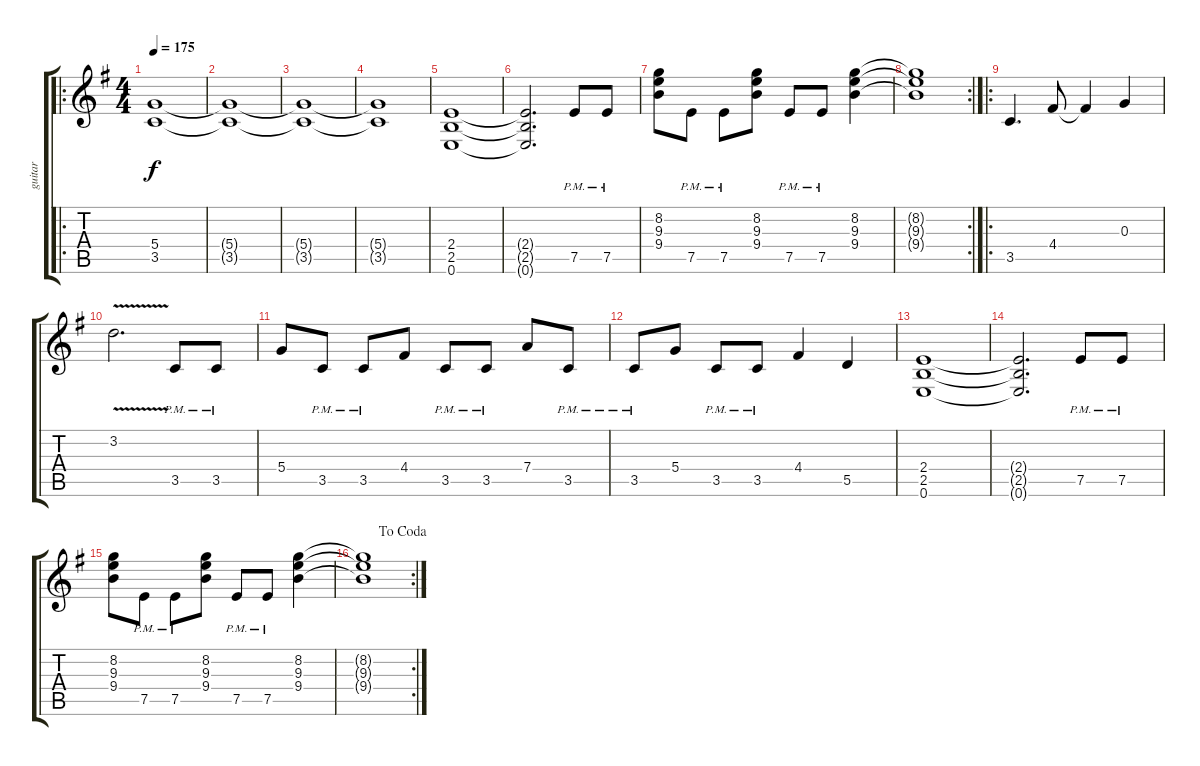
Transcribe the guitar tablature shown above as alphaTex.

\track ("guitar" "guitar") {instrument distortionguitar}
\staff {score tabs}
\tuning (E4 B3 G3 D3 A2 E2) {hide}
\ro
\ts (4 4)
\tempo 175
\clef g2
\ks g
(5.4 3.5).1{dy f} |
(5.4{t} 3.5{t}).1 |
(5.4{t} 3.5{t}).1 |
(5.4{t} 3.5{t}).1 |
(2.4 2.5 0.6).1 |
(2.4{t} 2.5{t} 0.6{t}).2{d} 7.5{pm}.8 7.5{pm}.8 |
(8.2 9.3 9.4).8 7.5{pm}.8 7.5{pm}.8 (8.2 9.3 9.4).8 7.5{pm}.8 7.5{pm}.8 (8.2 9.3 9.4).4 |
\rc 2
(8.2{t} 9.3{t} 9.4{t}).1 |
\ro
3.5.4{d} 4.4.8 4.4{t}.4 0.3.4 |
3.2{v}.2{d} 3.5{pm}.8 3.5{pm}.8 |
5.4.8 3.5{pm}.8 3.5{pm}.8 4.4.8 3.5{pm}.8 3.5{pm}.8 7.4.8 3.5{pm}.8 |
3.5{pm}.8 5.4.8 3.5{pm}.8 3.5{pm}.8 4.4.4 5.5.4 |
(2.4 2.5 0.6).1 |
(2.4{t} 2.5{t} 0.6{t}).2{d} 7.5{pm}.8 7.5{pm}.8 |
(8.2 9.3 9.4).8 7.5{pm}.8 7.5{pm}.8 (8.2 9.3 9.4).8 7.5{pm}.8 7.5{pm}.8 (8.2 9.3 9.4).4 |
\rc 2
\jump dacoda
(8.2{t} 9.3{t} 9.4{t}).1
